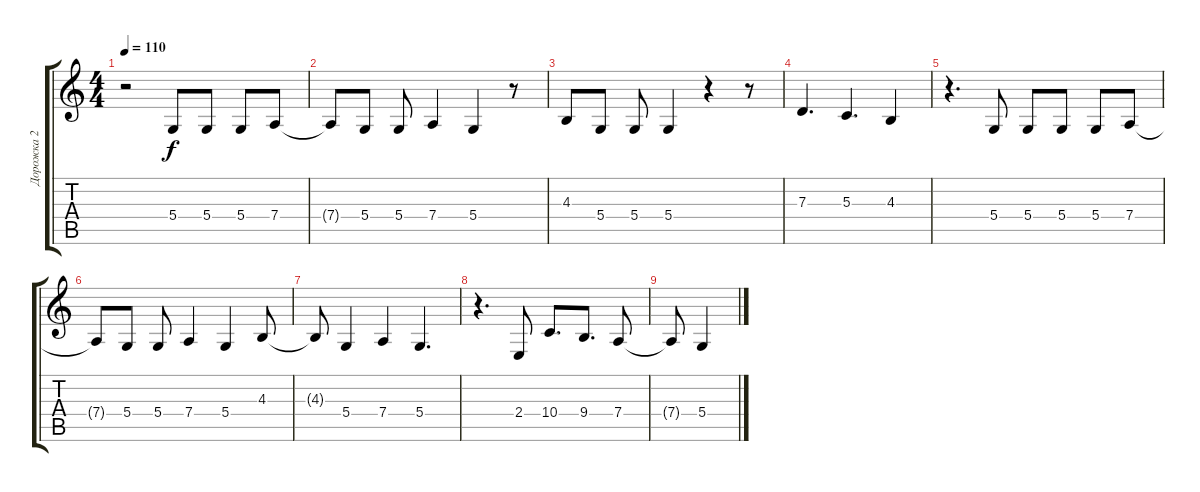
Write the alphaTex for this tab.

\track ("Дорожка 2" "Дорожка 2") {instrument lead2sawtooth}
\staff {score tabs}
\tuning (E4 B3 G3 D3 A2 E2) {hide}
\ts (4 4)
\tempo 110
\clef g2
\ks c
r.2{dy f} 5.4.8 5.4.8 5.4.8 7.4.8 |
7.4{t}.8 5.4.8 5.4.8 7.4.4 5.4.4 r.8 |
4.3.8 5.4.8 5.4.8 5.4.4 r.4 r.8 |
7.3.4{d} 5.3.4{d} 4.3.4 |
r.4{d} 5.4.8 5.4.8 5.4.8 5.4.8 7.4.8 |
7.4{t}.8 5.4.8 5.4.8 7.4.4 5.4.4 4.3.8 |
4.3{t}.8 5.4.4 7.4.4 5.4.4{d} |
r.4{d} 2.4.8 10.4.8{d} 9.4.8{d} 7.4.8 |
7.4{t}.8 5.4.4
